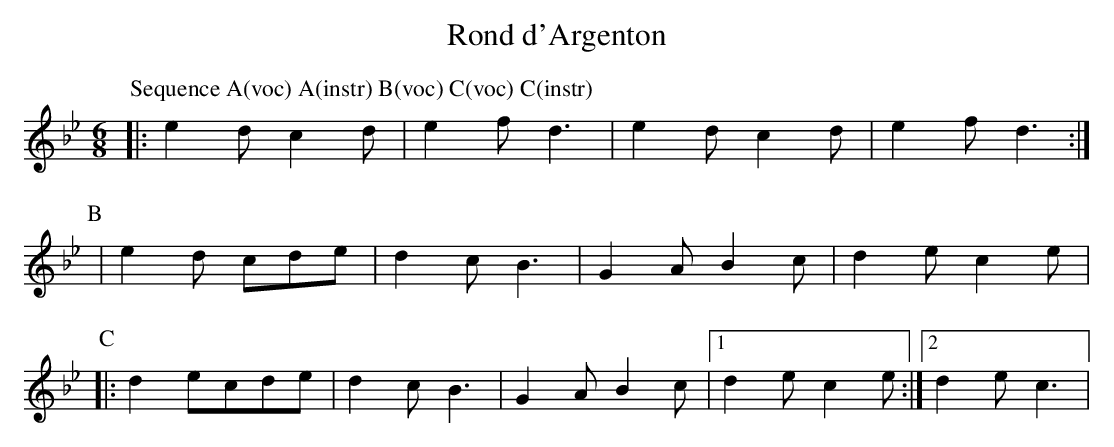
X:1
T:Rond d'Argenton
L:1/8
M:6/8
K:G minor
P: Sequence A(voc) A(instr) B(voc) C(voc) C(instr)
P:A
|:e2dc2d|e2fd3|e2dc2d|e2fd3:|
P:B
|e2d cde|d2cB3|G2AB2c|d2ec2e|
P:C
|:d2ecde|d2cB3|G2AB2c|1d2ec2e:|2d2ec3|
